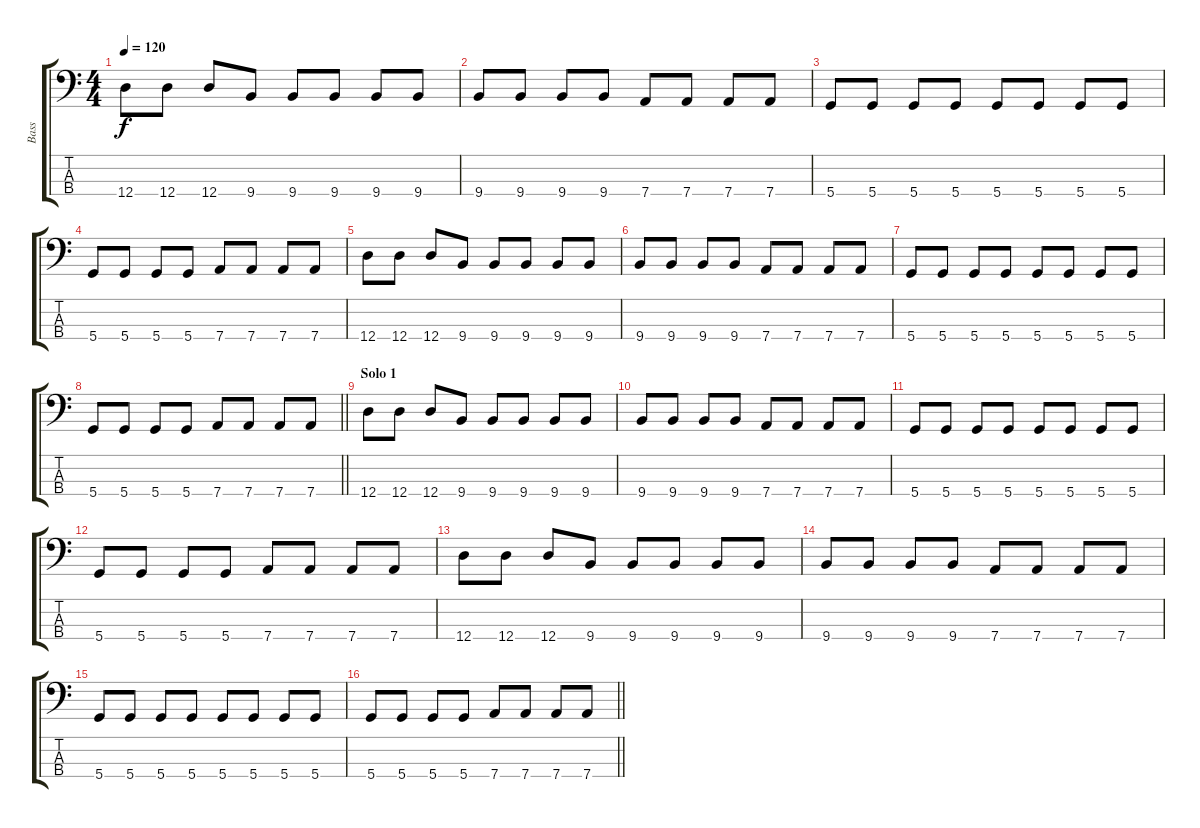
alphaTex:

\track ("Bass" "Bass") {instrument electricbasspick}
\staff {score tabs}
\tuning (G2 D2 A1 D1) {hide}
\ts (4 4)
\tempo 120
\clef f4
\ks c
12.4.8{dy f} 12.4.8 12.4.8 9.4.8 9.4.8 9.4.8 9.4.8 9.4.8 |
9.4.8 9.4.8 9.4.8 9.4.8 7.4.8 7.4.8 7.4.8 7.4.8 |
5.4.8 5.4.8 5.4.8 5.4.8 5.4.8 5.4.8 5.4.8 5.4.8 |
5.4.8 5.4.8 5.4.8 5.4.8 7.4.8 7.4.8 7.4.8 7.4.8 |
12.4.8 12.4.8 12.4.8 9.4.8 9.4.8 9.4.8 9.4.8 9.4.8 |
9.4.8 9.4.8 9.4.8 9.4.8 7.4.8 7.4.8 7.4.8 7.4.8 |
5.4.8 5.4.8 5.4.8 5.4.8 5.4.8 5.4.8 5.4.8 5.4.8 |
\barLineRight lightlight
5.4.8 5.4.8 5.4.8 5.4.8 7.4.8 7.4.8 7.4.8 7.4.8 |
\section ("" "Solo 1")
12.4.8 12.4.8 12.4.8 9.4.8 9.4.8 9.4.8 9.4.8 9.4.8 |
9.4.8 9.4.8 9.4.8 9.4.8 7.4.8 7.4.8 7.4.8 7.4.8 |
5.4.8 5.4.8 5.4.8 5.4.8 5.4.8 5.4.8 5.4.8 5.4.8 |
5.4.8 5.4.8 5.4.8 5.4.8 7.4.8 7.4.8 7.4.8 7.4.8 |
12.4.8 12.4.8 12.4.8 9.4.8 9.4.8 9.4.8 9.4.8 9.4.8 |
9.4.8 9.4.8 9.4.8 9.4.8 7.4.8 7.4.8 7.4.8 7.4.8 |
5.4.8 5.4.8 5.4.8 5.4.8 5.4.8 5.4.8 5.4.8 5.4.8 |
\barLineRight lightlight
5.4.8 5.4.8 5.4.8 5.4.8 7.4.8 7.4.8 7.4.8 7.4.8
